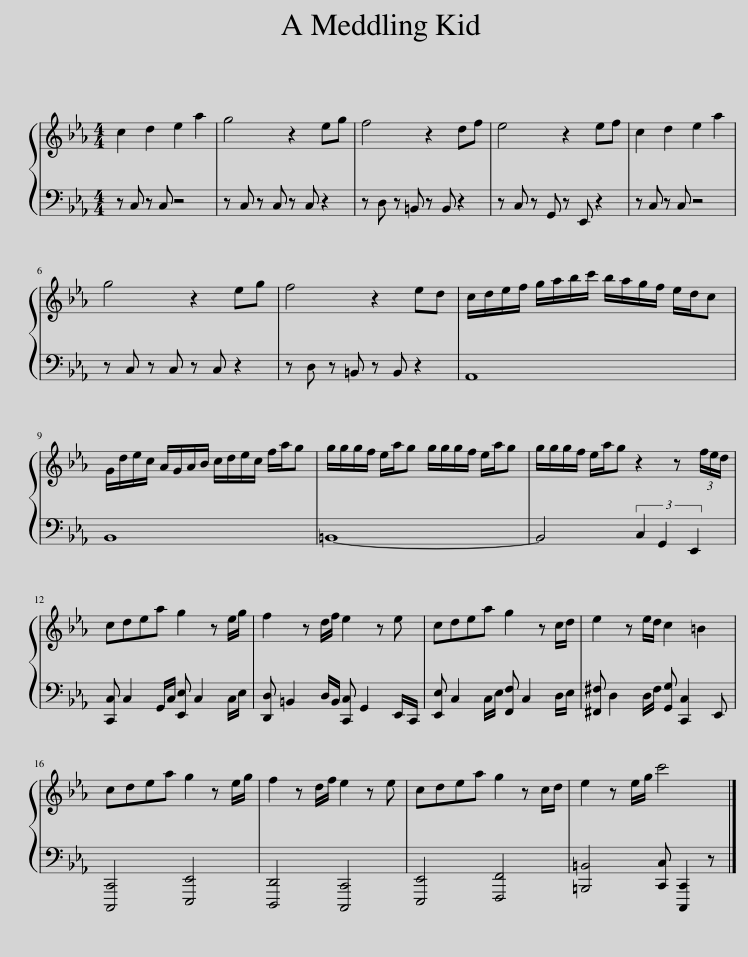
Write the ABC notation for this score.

X:1
%%score { 1 | 2 }
L:1/8
M:4/4
I:linebreak $
K:Eb
V:1 treble
V:2 bass
V:1
 c2 d2 e2 a2 | g4 z2 eg | f4 z2 df | e4 z2 ef | c2 d2 e2 a2 |$ %5
 g4 z2 eg | f4 z2 ed | c/d/e/f/ g/a/b/c'/ b/a/g/f/ e/d/c |$ G/d/e/c/ A/G/A/B/ c/d/e/c/ f/a/g | g/g/g/f/ e/a/g g/g/g/f/ e/a/g | %10
 g/g/g/f/ e/a/g z2 z (3f/e/d/ |$ cdea g2 z e/g/ | f2 z d/f/ e2 z e | cdea g2 z c/d/ | e2 z e/d/ c2 =B2 |$ %15
 cdea g2 z e/g/ | f2 z d/f/ e2 z e | cdea g2 z c/d/ | e2 z e/g/ c'4 |] %19
V:2
 z C, z C, z4 | z C, z C, z C, z2 | z D, z =B,, z B,, z2 | z C, z G,, z E,, z2 | z C, z C, z4 |$ %5
 z C, z C, z C, z2 | z D, z =B,, z B,, z2 | A,,8 |$ B,,8 | =B,,8- | %10
 B,,4 (3C,2 G,,2 E,,2 |$ [C,,C,] C,2 G,,/C,/ [E,,E,] C,2 C,/E,/ | [D,,D,] =B,,2 D,/B,,/ [C,,C,] G,,2 E,,/C,,/ | [E,,E,] C,2 C,/E,/ [F,,F,] C,2 D,/E,/ | [^F,,^F,] D,2 D,/F,/ [G,,G,] [C,,C,]2 E,, |$ %15
 [C,,,C,,]4 [E,,,E,,]4 | [D,,,D,,]4 [C,,,C,,]4 | [E,,,E,,]4 [F,,,F,,]4 | [=B,,,=B,,]4 [C,,C,] [C,,,C,,]2 z |] %19
